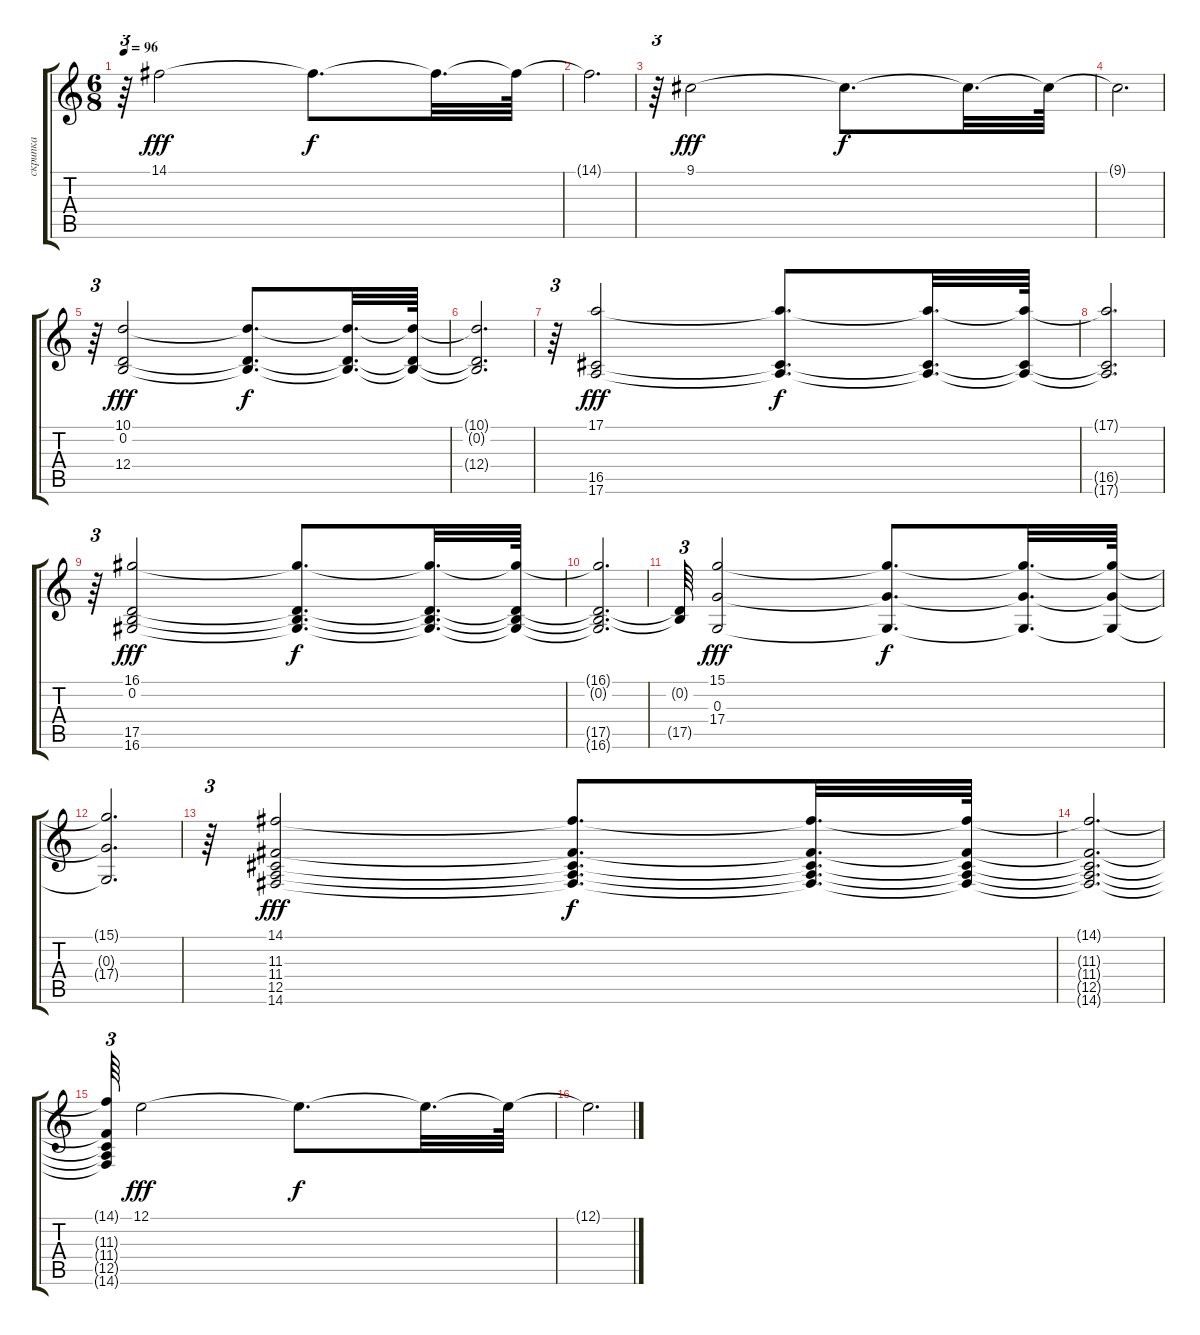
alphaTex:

\track ("скрипка" "скрипка") {instrument stringensemble2}
\staff {score tabs}
\tuning (E4 B3 G3 D3 A2 E2) {hide}
\ts (6 8)
\tempo 96
\clef g2
\ks c
r.64{tu (3 2) dy f} 14.1.2{dy fff} 14.1{t}.8{d dy f} 14.1{t}.32{d} 14.1{t}.64 |
14.1{t}.2{d} |
r.64{tu (3 2)} 9.1.2{dy fff} 9.1{t}.8{d dy f} 9.1{t}.32{d} 9.1{t}.64 |
9.1{t}.2{d} |
r.64{tu (3 2)} (10.1 0.2 12.4).2{dy fff} (10.1{t} 0.2{t} 12.4{t}).8{d dy f} (10.1{t} 0.2{t} 12.4{t}).32{d} (10.1{t} 0.2{t} 12.4{t}).64 |
(10.1{t} 0.2{t} 12.4{t}).2{d} |
r.64{tu (3 2)} (17.1 16.5 17.6).2{dy fff} (17.1{t} 16.5{t} 17.6{t}).8{d dy f} (17.1{t} 16.5{t} 17.6{t}).32{d} (17.1{t} 16.5{t} 17.6{t}).64 |
(17.1{t} 16.5{t} 17.6{t}).2{d} |
r.64{tu (3 2)} (16.1 0.2 17.5 16.6).2{dy fff} (16.1{t} 0.2{t} 17.5{t} 16.6{t}).8{d dy f} (16.1{t} 0.2{t} 17.5{t} 16.6{t}).32{d} (16.1{t} 0.2{t} 17.5{t} 16.6{t}).64 |
(16.1{t} 0.2{t} 17.5{t} 16.6{t}).2{d} |
(0.2{t} 17.5{t}).64{tu (3 2)} (15.1 0.3 17.4).2{dy fff} (15.1{t} 0.3{t} 17.4{t}).8{d dy f} (15.1{t} 0.3{t} 17.4{t}).32{d} (15.1{t} 0.3{t} 17.4{t}).64 |
(15.1{t} 0.3{t} 17.4{t}).2{d} |
r.64{tu (3 2)} (14.1 11.3 11.4 12.5 14.6).2{dy fff} (14.1{t} 11.3{t} 11.4{t} 12.5{t} 14.6{t}).8{d dy f} (14.1{t} 11.3{t} 11.4{t} 12.5{t} 14.6{t}).32{d} (14.1{t} 11.3{t} 11.4{t} 12.5{t} 14.6{t}).64 |
(14.1{t} 11.3{t} 11.4{t} 12.5{t} 14.6{t}).2{d} |
(14.1{t} 11.3{t} 11.4{t} 12.5{t} 14.6{t}).64{tu (3 2)} 12.1.2{dy fff} 12.1{t}.8{d dy f} 12.1{t}.32{d} 12.1{t}.64 |
12.1{t}.2{d}
